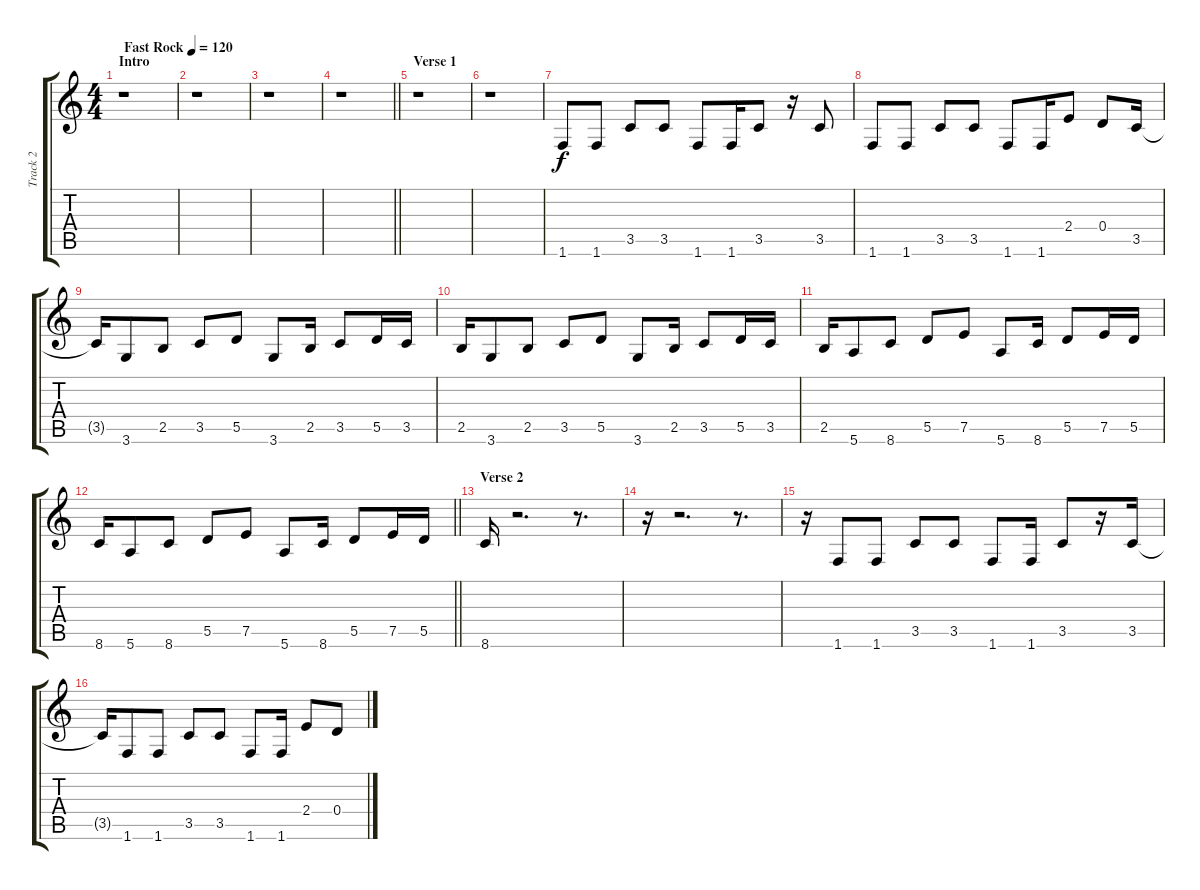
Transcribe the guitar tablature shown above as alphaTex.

\track ("Track 2" "Track 2") {instrument electricbasspick}
\staff {score tabs}
\tuning (E4 B3 G3 D3 A2 E2) {hide}
\ts (4 4)
\section ("" "Intro")
\tempo (120 "Fast Rock")
\clef g2
\ks c
r.1{dy f instrument electricbasspick} |
r.1 |
r.1 |
\barLineRight lightlight
r.1 |
\section ("" "Verse 1")
r.1 |
r.1 |
1.6.8 1.6.8 3.5.8 3.5.8 1.6.8 1.6.16 3.5.8 r.16 3.5.8 |
1.6.8 1.6.8 3.5.8 3.5.8 1.6.8 1.6.16 2.4.8 0.4.8 3.5.16 |
3.5{t}.16 3.6.8 2.5.8 3.5.8 5.5.8 3.6.8 2.5.16 3.5.8 5.5.16 3.5.16 |
2.5.16 3.6.8 2.5.8 3.5.8 5.5.8 3.6.8 2.5.16 3.5.8 5.5.16 3.5.16 |
2.5.16 5.6.8 8.6.8 5.5.8 7.5.8 5.6.8 8.6.16 5.5.8 7.5.16 5.5.16 |
\barLineRight lightlight
8.6.16 5.6.8 8.6.8 5.5.8 7.5.8 5.6.8 8.6.16 5.5.8 7.5.16 5.5.16 |
\section ("" "Verse 2")
8.6.16 r.2{d} r.8{d} |
r.16 r.2{d} r.8{d} |
r.16 1.6.8 1.6.8 3.5.8 3.5.8 1.6.8 1.6.16 3.5.8 r.16 3.5.16 |
3.5{t}.16 1.6.8 1.6.8 3.5.8 3.5.8 1.6.8 1.6.16 2.4.8 0.4.8
